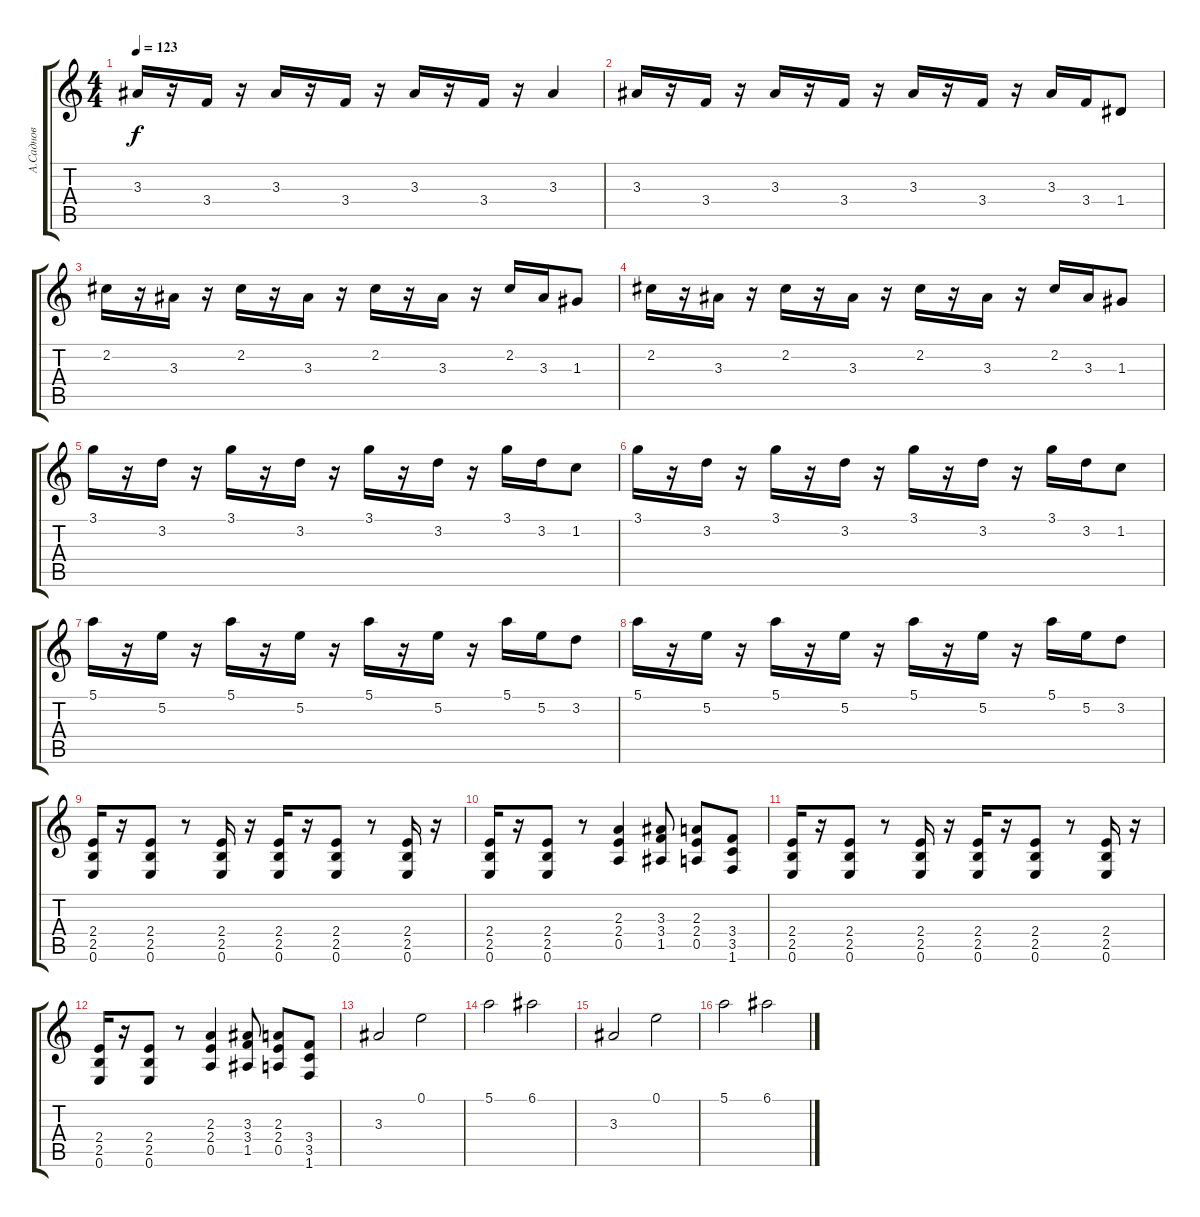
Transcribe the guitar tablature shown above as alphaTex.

\track ("А.Саднов" "А.Саднов") {instrument overdrivenguitar}
\staff {score tabs}
\tuning (E4 B3 G3 D3 A2 E2) {hide}
\ts (4 4)
\tempo 123
\clef g2
\ks c
3.3.16{dy f} r.16 3.4.16 r.16 3.3.16 r.16 3.4.16 r.16 3.3.16 r.16 3.4.16 r.16 3.3.4 |
3.3.16 r.16 3.4.16 r.16 3.3.16 r.16 3.4.16 r.16 3.3.16 r.16 3.4.16 r.16 3.3.16 3.4.16 1.4.8 |
2.2.16 r.16 3.3.16 r.16 2.2.16 r.16 3.3.16 r.16 2.2.16 r.16 3.3.16 r.16 2.2.16 3.3.16 1.3.8 |
2.2.16 r.16 3.3.16 r.16 2.2.16 r.16 3.3.16 r.16 2.2.16 r.16 3.3.16 r.16 2.2.16 3.3.16 1.3.8 |
3.1.16 r.16 3.2.16 r.16 3.1.16 r.16 3.2.16 r.16 3.1.16 r.16 3.2.16 r.16 3.1.16 3.2.16 1.2.8 |
3.1.16 r.16 3.2.16 r.16 3.1.16 r.16 3.2.16 r.16 3.1.16 r.16 3.2.16 r.16 3.1.16 3.2.16 1.2.8 |
5.1.16 r.16 5.2.16 r.16 5.1.16 r.16 5.2.16 r.16 5.1.16 r.16 5.2.16 r.16 5.1.16 5.2.16 3.2.8 |
5.1.16 r.16 5.2.16 r.16 5.1.16 r.16 5.2.16 r.16 5.1.16 r.16 5.2.16 r.16 5.1.16 5.2.16 3.2.8 |
(2.4 2.5 0.6).16 r.16 (2.4 2.5 0.6).8 r.8 (2.4 2.5 0.6).16 r.16 (2.4 2.5 0.6).16 r.16 (2.4 2.5 0.6).8 r.8 (2.4 2.5 0.6).16 r.16 |
(2.4 2.5 0.6).16 r.16 (2.4 2.5 0.6).8 r.8 (2.3 2.4 0.5).4 (3.3 3.4 1.5).8 (2.3 2.4 0.5).8 (3.4 3.5 1.6).8 |
(2.4 2.5 0.6).16 r.16 (2.4 2.5 0.6).8 r.8 (2.4 2.5 0.6).16 r.16 (2.4 2.5 0.6).16 r.16 (2.4 2.5 0.6).8 r.8 (2.4 2.5 0.6).16 r.16 |
(2.4 2.5 0.6).16 r.16 (2.4 2.5 0.6).8 r.8 (2.3 2.4 0.5).4 (3.3 3.4 1.5).8 (2.3 2.4 0.5).8 (3.4 3.5 1.6).8 |
3.3.2 0.1.2 |
5.1.2 6.1.2 |
3.3.2 0.1.2 |
5.1.2 6.1.2
